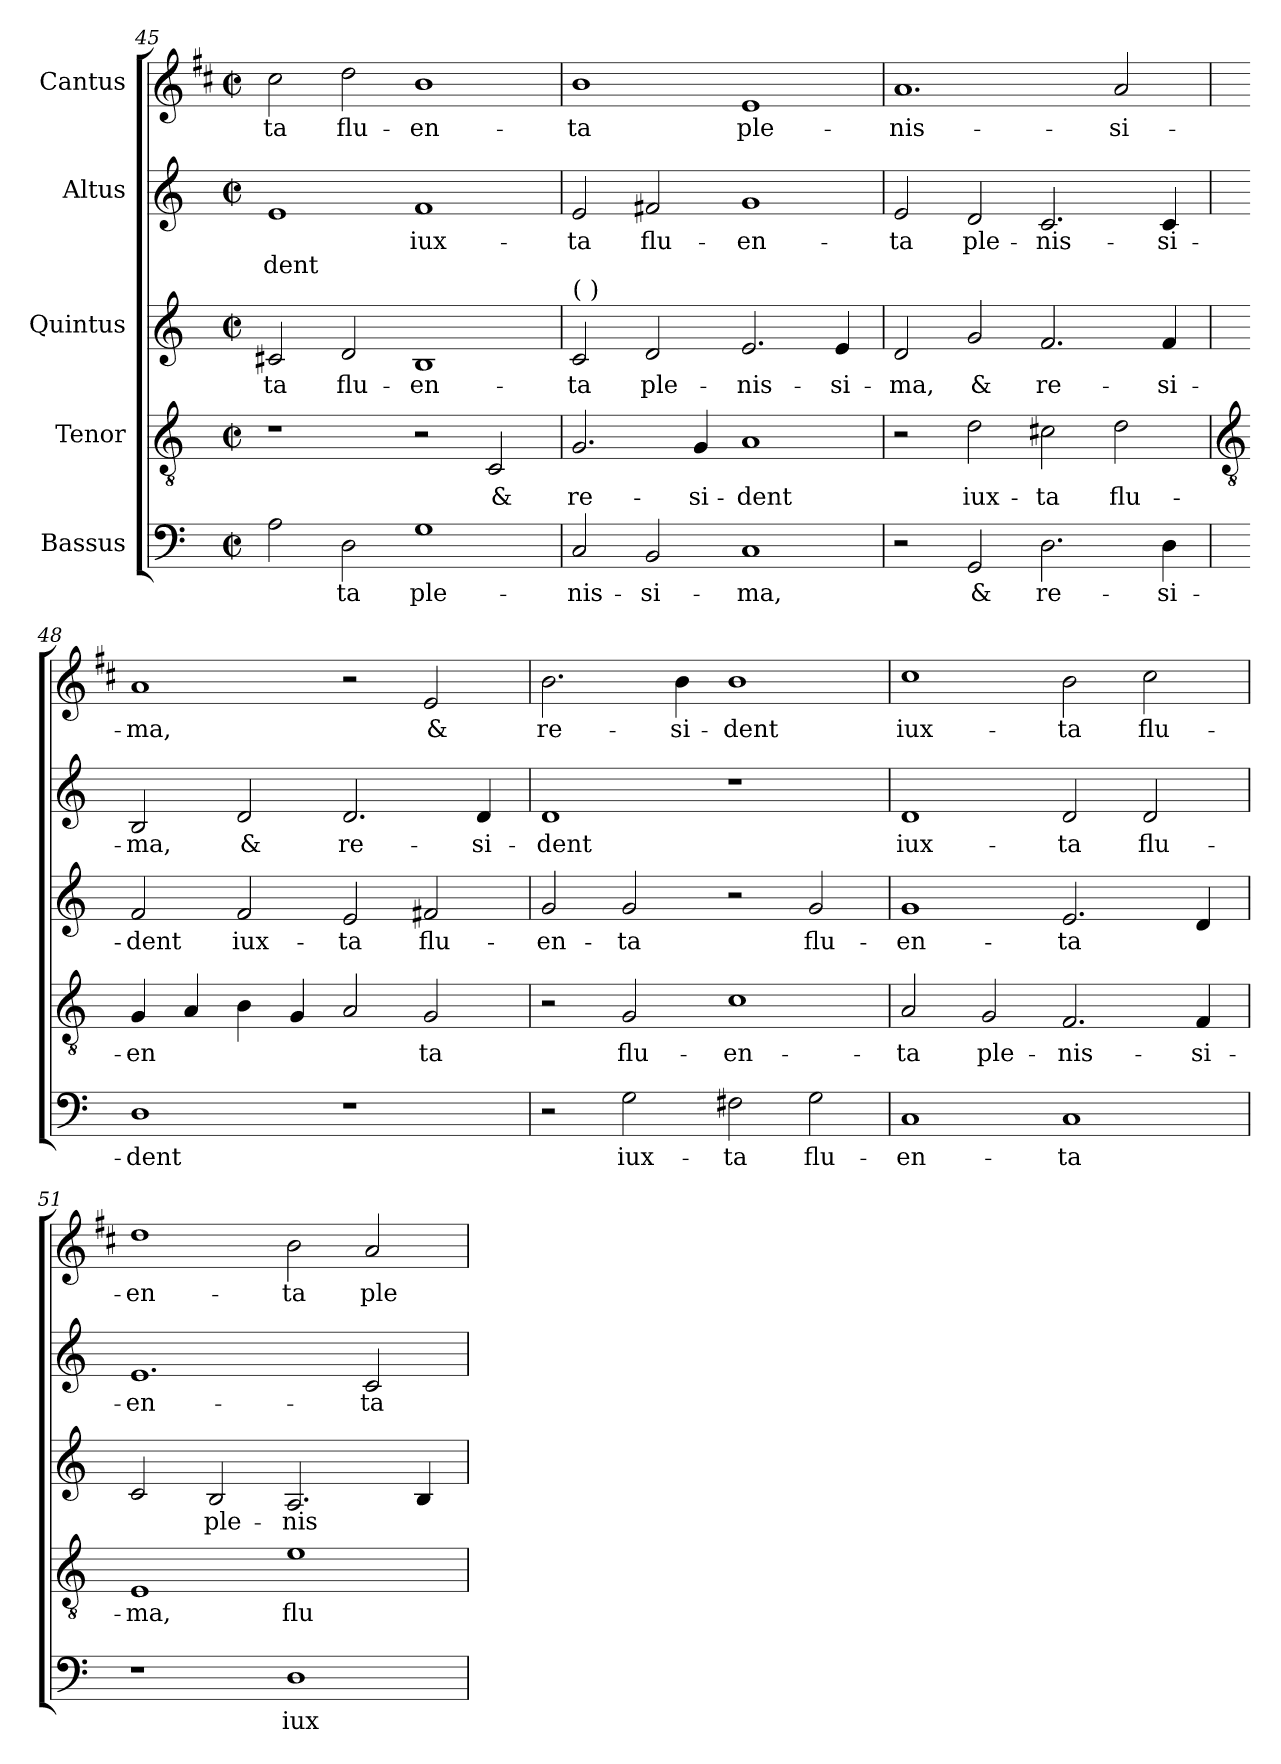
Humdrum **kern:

**kern	**text	**kern	**text	**kern	**text	**kern	**text	**text	**kern	**text
*part5	*part5	*part4	*part4	*part3	*part3	*part2	*part2	*part2	*part1	*part1
*staff5	*staff5	*staff4	*staff4	*staff3	*staff3	*staff2	*staff2	*staff2	*staff1	*staff1
*I"Bassus	*	*I"Tenor	*	*I"Quintus	*	*I"Altus	*	*	*I"Cantus	*
*clefF4	*	*clefGv2	*	*clefG2	*	*clefG2	*	*	*clefG2	*
*	*	*	*	*	*	*	*	*	*ITrd1c2	*
*k[]	*	*k[]	*	*k[]	*	*k[]	*	*	*k[]	*
*C:	*	*C:	*	*C:	*	*C:	*	*	*C:	*
*M4/2	*	*M4/2	*	*M4/2	*	*M4/2	*	*	*M4/2	*
*met(c|)	*	*met(c|)	*	*met(c|)	*	*met(c|)	*	*	*met(c|)	*
=45A	=45A	=45A	=45A	=45A	=45A	=45A	=45A	=45A	=45A	=45A
!	!	!	!	!	!LO:LY:b	!	!	!LO:LY:b	!	!LO:LY:b
2A	.	1r	.	2c#X	-ta	1e	.	-dent	2b	-ta
!	!LO:LY:b	!	!	!	!LO:LY:b	!	!	!	!	!LO:LY:b
2D	ta	.	.	2d	flu-	.	.	.	2cc	flu-
!	!LO:LY:b	!	!	!	!LO:LY:b	!	!LO:LY:b	!	!	!LO:LY:b
1G	ple-	2r	.	1B	-en-	1f	iux-	.	1a	-en-
!	!	!	!LO:LY:b	!	!	!	!	!	!	!
.	.	2C	&	.	.	.	.	.	.	.
=46	=46	=46	=46	=46	=46	=46	=46	=46	=46	=46
!	!	!	!	!LO:TX:a:t=(  )	!	!	!	!	!	!
!	!LO:LY:b	!	!LO:LY:b	!	!LO:LY:b	!	!LO:LY:b	!	!	!LO:LY:b
2C	-nis-	2.G	re-	2c	-ta	2e	-ta	.	1a	-ta
!	!LO:LY:b	!	!	!	!LO:LY:b	!	!LO:LY:b	!	!	!
2BB	-si-	.	.	2d	ple-	2f#X	flu-	.	.	.
!	!	!	!LO:LY:b	!	!	!	!	!	!	!
.	.	4G	-si-	.	.	.	.	.	.	.
!	!LO:LY:b	!	!LO:LY:b	!	!LO:LY:b	!	!LO:LY:b	!	!	!LO:LY:b
1C	-ma,	1A	-dent	2.e	-nis-	1g	-en-	.	1d	ple-
!	!	!	!	!	!LO:LY:b	!	!	!	!	!
.	.	.	.	4e	-si-	.	.	.	.	.
=47	=47	=47	=47	=47	=47	=47	=47	=47	=47	=47
!	!	!	!	!	!LO:LY:b	!	!LO:LY:b	!	!	!LO:LY:b
2r	.	2r	.	2d	-ma,	2e	-ta	.	1.g	-nis-
!	!LO:LY:b	!	!LO:LY:b	!	!LO:LY:b	!	!LO:LY:b	!	!	!
2GG	&	2d	iux-	2g	&	2d	ple-	.	.	.
!	!LO:LY:b	!	!LO:LY:b	!	!LO:LY:b	!	!LO:LY:b	!	!	!
2.D	re-	2c#X	-ta	2.f	re-	2.c	-nis-	.	.	.
!	!	!	!LO:LY:b	!	!	!	!	!	!	!LO:LY:b
.	.	2d	flu-	.	.	.	.	.	2g	-si-
!	!LO:LY:b	!	!	!	!LO:LY:b	!	!LO:LY:b	!	!	!
4D	-si-	.	.	4f	-si-	4c	-si-	.	.	.
!!LO:LB:g=z
=48	=48	=48	=48	=48	=48	=48	=48	=48	=48	=48
*	*	*clefGv2	*	*	*	*	*	*	*	*
!	!LO:LY:b	!	!LO:LY:b	!	!LO:LY:b	!	!LO:LY:b	!	!	!LO:LY:b
1D	-dent	4G	-en	2f	-dent	2B	-ma,	.	1g	-ma,
.	.	4A	.	.	.	.	.	.	.	.
!	!	!	!	!	!LO:LY:b	!	!LO:LY:b	!	!	!
.	.	4B	.	2f	iux-	2d	&	.	.	.
.	.	4G	.	.	.	.	.	.	.	.
!	!	!	!	!	!LO:LY:b	!	!LO:LY:b	!	!	!
1r	.	2A	.	2e	-ta	2.d	re-	.	2r	.
!	!	!	!LO:LY:b	!	!LO:LY:b	!	!	!	!	!LO:LY:b
.	.	2G	ta	2f#X	flu-	.	.	.	2d	&
!	!	!	!	!	!	!	!LO:LY:b	!	!	!
.	.	.	.	.	.	4d	-si-	.	.	.
!!LO:LB:g=z
=49	=49	=49	=49	=49	=49	=49	=49	=49	=49	=49
!	!	!	!	!	!LO:LY:b	!	!LO:LY:b	!	!	!LO:LY:b
2r	.	2r	.	2g	-en-	1d	-dent	.	2.a	re-
!	!LO:LY:b	!	!LO:LY:b	!	!LO:LY:b	!	!	!	!	!
2G	iux-	2G	flu-	2g	-ta	.	.	.	.	.
!	!	!	!	!	!	!	!	!	!	!LO:LY:b
.	.	.	.	.	.	.	.	.	4a	-si-
!	!LO:LY:b	!	!LO:LY:b	!	!	!	!	!	!	!LO:LY:b
2F#X	-ta	1c	-en-	2r	.	1r	.	.	1a	-dent
!	!LO:LY:b	!	!	!	!LO:LY:b	!	!	!	!	!
2G	flu-	.	.	2g	flu-	.	.	.	.	.
!!LO:LB:g=z
=50	=50	=50	=50	=50	=50	=50	=50	=50	=50	=50
!	!LO:LY:b	!	!LO:LY:b	!	!LO:LY:b	!	!LO:LY:b	!	!	!LO:LY:b
1C	-en-	2A	-ta	1g	-en-	1d	iux-	.	1b	iux-
!	!	!	!LO:LY:b	!	!	!	!	!	!	!
.	.	2G	ple-	.	.	.	.	.	.	.
!	!LO:LY:b	!	!LO:LY:b	!	!LO:LY:b	!	!LO:LY:b	!	!	!LO:LY:b
1C	-ta	2.F	-nis-	2.e	-ta	2d	-ta	.	2a	-ta
!	!	!	!	!	!	!	!LO:LY:b	!	!	!LO:LY:b
.	.	.	.	.	.	2d	flu-	.	2b	flu-
!	!	!	!LO:LY:b	!	!	!	!	!	!	!
.	.	4F	-si-	4d	.	.	.	.	.	.
=51	=51	=51	=51	=51	=51	=51	=51	=51	=51	=51
!	!	!	!LO:LY:b	!	!	!	!LO:LY:b	!	!	!LO:LY:b
1r	.	1E	-ma,	2c	.	1.e	-en-	.	1cc	-en-
!	!	!	!	!	!LO:LY:b	!	!	!	!	!
.	.	.	.	2B	ple-	.	.	.	.	.
!	!LO:LY:b	!	!LO:LY:b	!	!LO:LY:b	!	!	!	!	!LO:LY:b
1D	iux-	1e	flu-	2.A	-nis	.	.	.	2a	-ta
!	!	!	!	!	!	!	!LO:LY:b	!	!	!LO:LY:b
.	.	.	.	.	.	2c	-ta	.	2g	ple-
.	.	.	.	4B	.	.	.	.	.	.
=	=	=	=	=	=	=	=	=	=	=
*-	*-	*-	*-	*-	*-	*-	*-	*-	*-	*-
